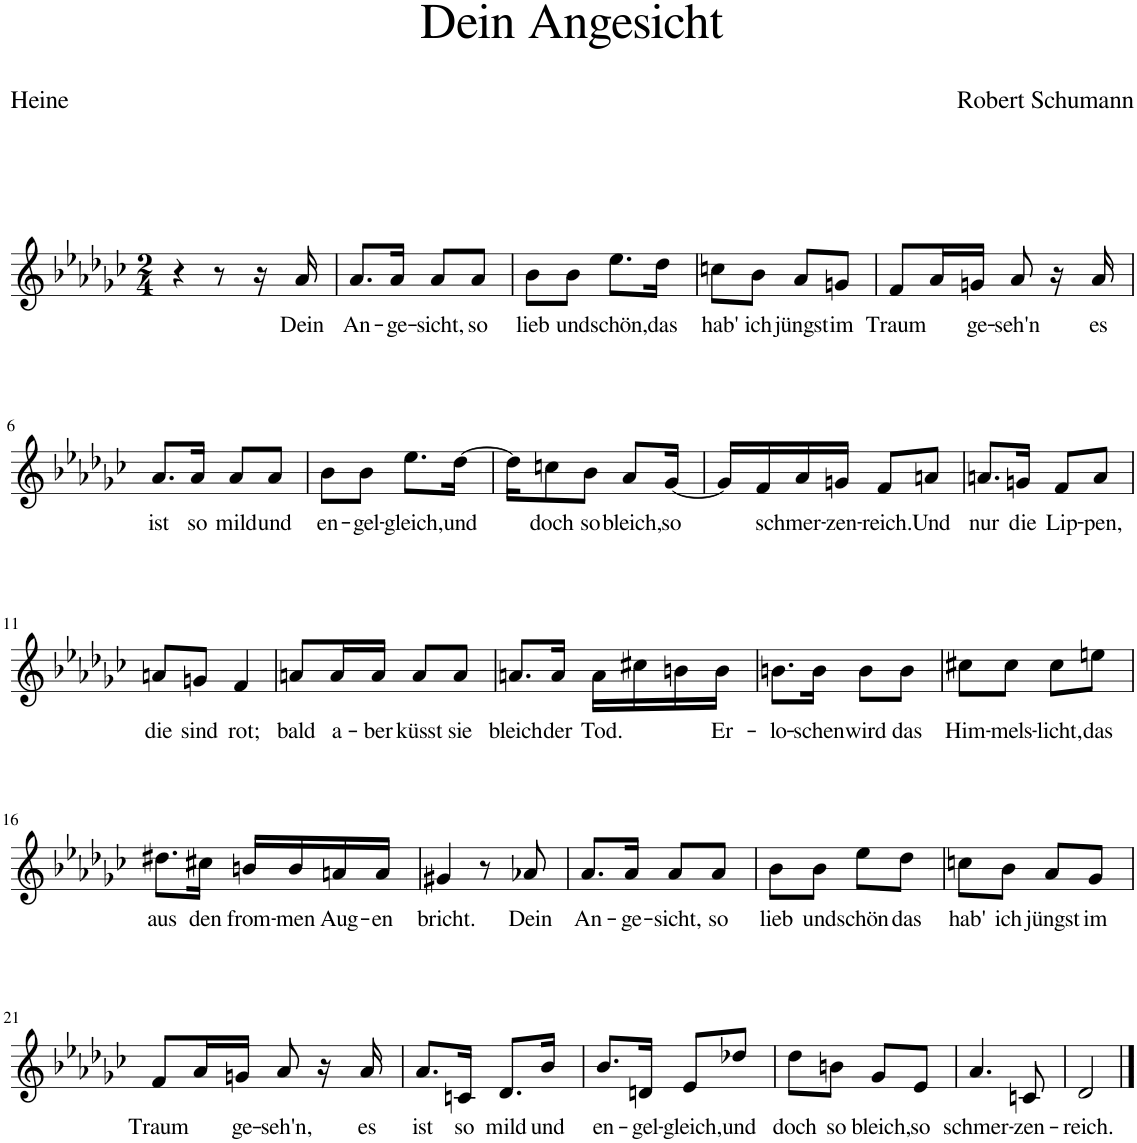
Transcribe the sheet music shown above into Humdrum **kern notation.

**kern	**text
*part1	*part1
*staff1	*staff1
*I"Piano	*
*I'Pno	*
*clefG2	*
*k[b-e-a-d-g-c-]	*
*M2/4	*
=1	=1
4r	.
8r	.
16r	.
!	!LO:LY:b
16a-/	Dein
=2	=2
!	!LO:LY:b
8.a-/L	An-
!	!LO:LY:b
16a-/Jk	-ge-
!	!LO:LY:b
8a-/L	-sicht,
!	!LO:LY:b
8a-/J	so
=3	=3
!	!LO:LY:b
8b-\L	lieb
!	!LO:LY:b
8b-\J	und
!	!LO:LY:b
8.ee-\L	schön,
!	!LO:LY:b
16dd-\Jk	das
=4	=4
!	!LO:LY:b
8ccn\L	hab'
!	!LO:LY:b
8b-\J	ich
!	!LO:LY:b
8a-/L	jüngst
!	!LO:LY:b
8gn/J	im
=5	=5
!	!LO:LY:b
8f/L	Traum
16a-/L	.
!	!LO:LY:b
16gn/JJ	ge-
!	!LO:LY:b
8a-/	-seh'n
16r	.
!	!LO:LY:b
16a-/	es
!!LO:LB:g=z
=6	=6
!	!LO:LY:b
8.a-/L	ist
!	!LO:LY:b
16a-/Jk	so
!	!LO:LY:b
8a-/L	mild
!	!LO:LY:b
8a-/J	und
=7	=7
!	!LO:LY:b
8b-\L	en-
!	!LO:LY:b
8b-\J	-gel-
!	!LO:LY:b
8.ee-\L	-gleich,
!	!LO:LY:b
[16dd-\Jk	und
=8	=8
16dd-\KL]	.
!	!LO:LY:b
8ccn\	doch
!	!LO:LY:b
8b-\J	so
!	!LO:LY:b
8a-/L	bleich,
!	!LO:LY:b
[16g-/Jk	so
=9	=9
16g-/LL]	.
!	!LO:LY:b
16f/	schmer-
16a-/	.
!	!LO:LY:b
16gn/JJ	-zen-
!	!LO:LY:b
8f/L	-reich.
!	!LO:LY:b
8an/J	Und
=10	=10
!	!LO:LY:b
8.an/L	nur
!	!LO:LY:b
16gn/Jk	die
!	!LO:LY:b
8f/L	Lip-
!	!LO:LY:b
8a/J	-pen,
!!LO:LB:g=z
=11	=11
!	!LO:LY:b
8an/L	die
!	!LO:LY:b
8gn/J	sind
!	!LO:LY:b
4f/	rot;
=12	=12
!	!LO:LY:b
8an/L	bald
!	!LO:LY:b
16a/L	a-
!	!LO:LY:b
16a/JJ	-ber
!	!LO:LY:b
8a/L	küsst
!	!LO:LY:b
8a/J	sie
=13	=13
!	!LO:LY:b
8.an/L	bleich
!	!LO:LY:b
16a/Jk	der
!	!LO:LY:b
16a\LL	Tod.
16cc#X\	.
16bn\	.
!	!LO:LY:b
16b\JJ	Er-
=14	=14
!	!LO:LY:b
8.bn\L	lo-
!	!LO:LY:b
16b\Jk	-schen
!	!LO:LY:b
8b\L	wird
!	!LO:LY:b
8b\J	das
=15	=15
!	!LO:LY:b
8cc#X\L	Him-
!	!LO:LY:b
8cc#\J	-mels-
!	!LO:LY:b
8cc#\L	-licht,
!	!LO:LY:b
8een\J	das
!!LO:LB:g=z
=16	=16
!	!LO:LY:b
8.dd#X\L	aus
!	!LO:LY:b
16cc#X\Jk	den
!	!LO:LY:b
16bn/LL	from-
!	!LO:LY:b
16b/	-men
!	!LO:LY:b
16an/	Aug-
!	!LO:LY:b
16a/JJ	-en
=17	=17
!	!LO:LY:b
4g#X/	bricht.
8r	.
!	!LO:LY:b
8a-X/	Dein
=18	=18
!	!LO:LY:b
8.a-/L	An-
!	!LO:LY:b
16a-/Jk	-ge-
!	!LO:LY:b
8a-/L	-sicht,
!	!LO:LY:b
8a-/J	so
=19	=19
!	!LO:LY:b
8b-\L	lieb
!	!LO:LY:b
8b-\J	und
!	!LO:LY:b
8ee-\L	schön
!	!LO:LY:b
8dd-\J	das
=20	=20
!	!LO:LY:b
8ccn\L	hab'
!	!LO:LY:b
8b-\J	ich
!	!LO:LY:b
8a-/L	jüngst
!	!LO:LY:b
8g-/J	im
!!LO:LB:g=z
=21	=21
!	!LO:LY:b
8f/L	Traum
16a-/L	.
!	!LO:LY:b
16gn/JJ	ge-
!	!LO:LY:b
8a-/	-seh'n,
16r	.
!	!LO:LY:b
16a-/	es
=22	=22
!	!LO:LY:b
8.a-/L	ist
!	!LO:LY:b
16cn/Jk	so
!	!LO:LY:b
8.d-/L	mild
!	!LO:LY:b
16b-/Jk	und
=23	=23
!	!LO:LY:b
8.b-/L	en-
!	!LO:LY:b
16dn/Jk	-gel-
!	!LO:LY:b
8e-/L	-gleich,
!	!LO:LY:b
8dd-X/J	und
=24	=24
!	!LO:LY:b
8dd-\L	doch
!	!LO:LY:b
8bn\J	so
!	!LO:LY:b
8g-/L	bleich,
!	!LO:LY:b
8e-/J	so
=25	=25
!	!LO:LY:b
4.a-/	schmer-
!	!LO:LY:b
8cn/	-zen-
=26	=26
!	!LO:LY:b
2d-/	-reich.
==	==
*-	*-
